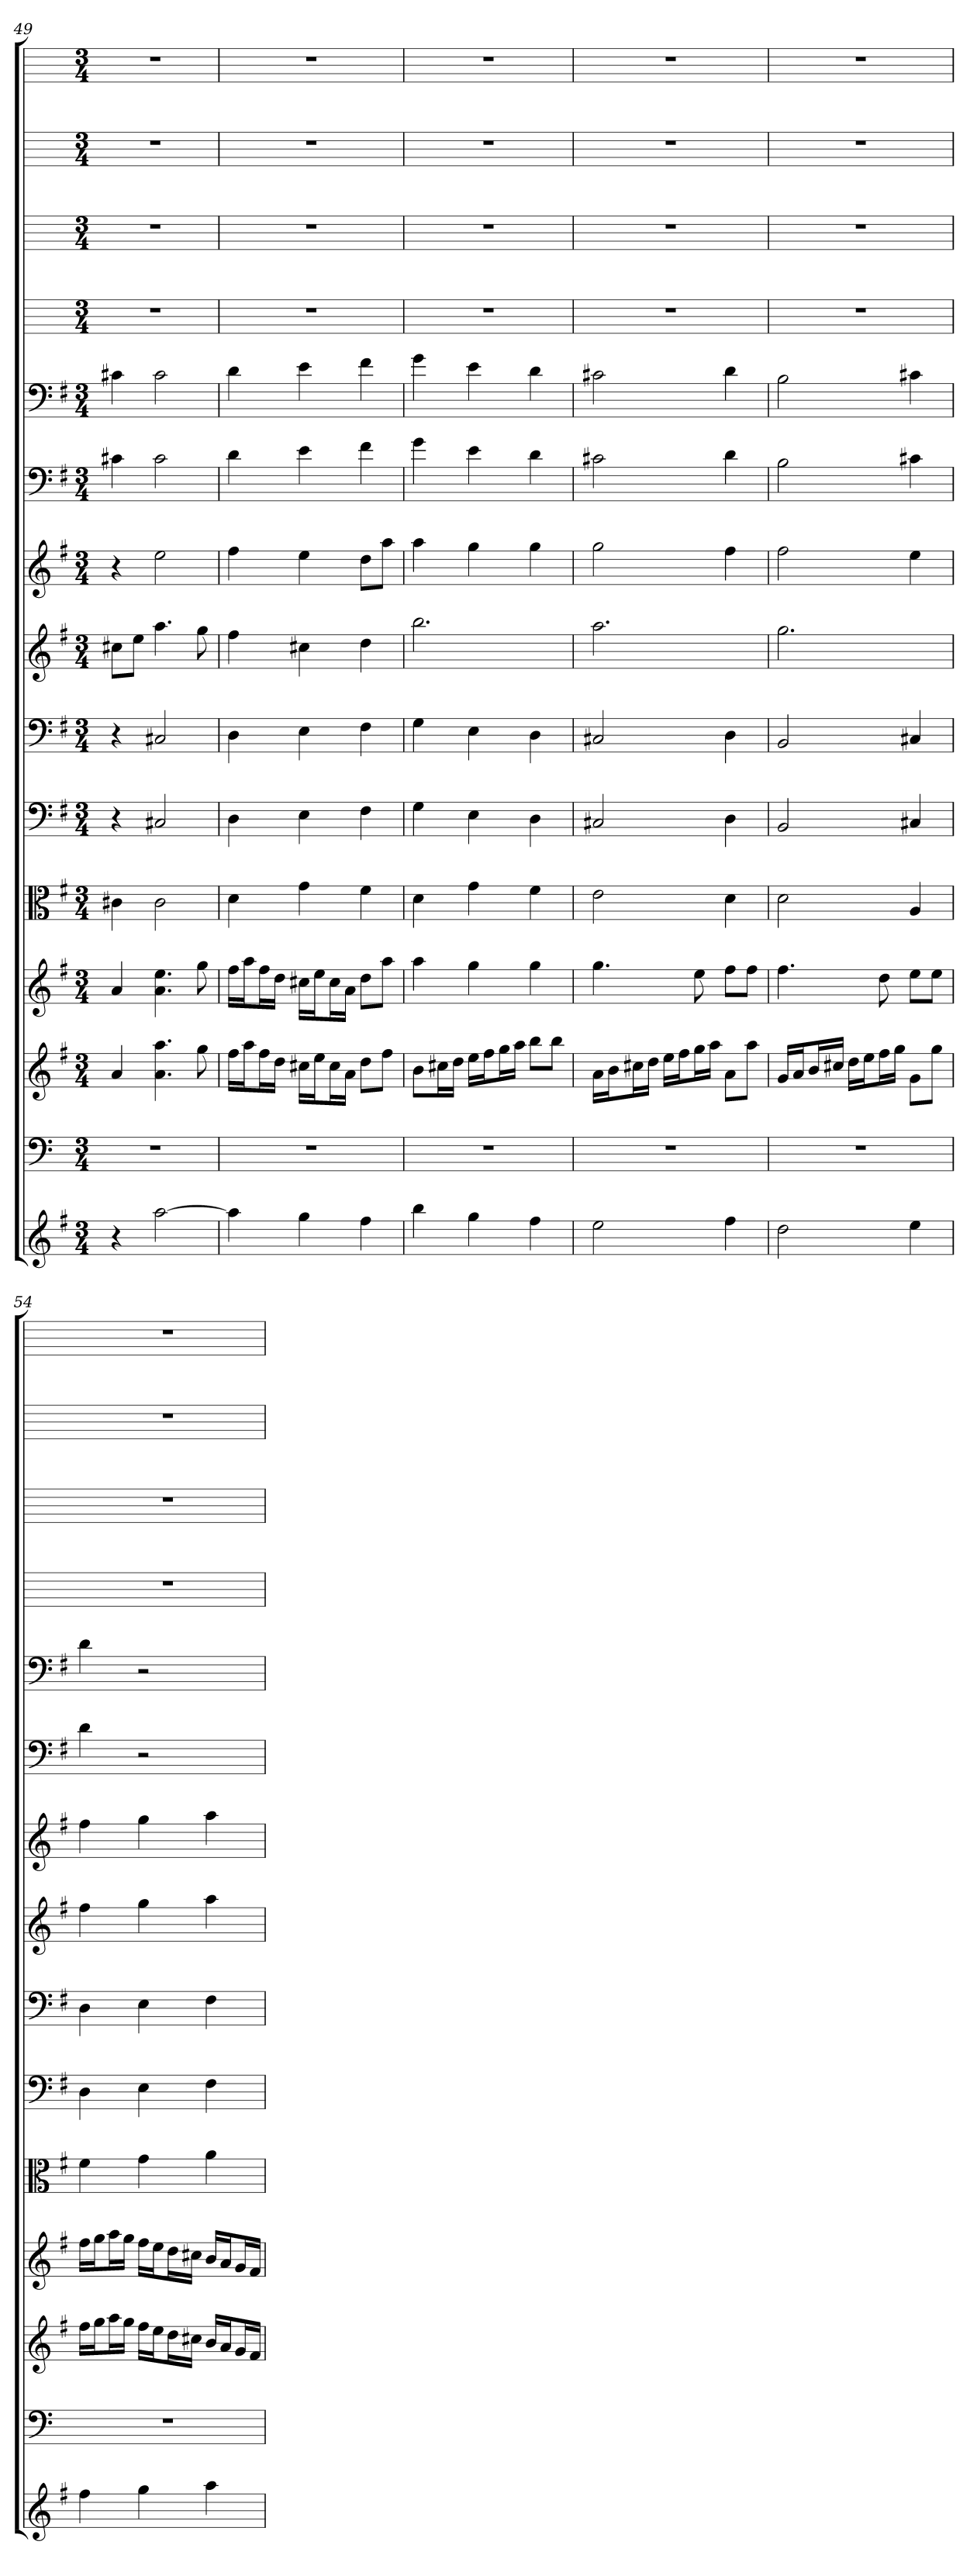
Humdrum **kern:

**kern	**kern	**kern	**kern	**kern	**kern	**kern	**kern	**kern	**kern	**kern	**kern	**kern	**kern	**kern
*part15	*part14	*part13	*part12	*part11	*part10	*part9	*part8	*part7	*part6	*part5	*part4	*part3	*part2	*part1
*staff15	*staff14	*staff13	*staff12	*staff11	*staff10	*staff9	*staff8	*staff7	*staff6	*staff5	*staff4	*staff3	*staff2	*staff1
*	*clefF4	*	*	*clefC3	*clefF4	*clefF4	*	*	*clefF4	*clefF4	*	*	*	*
*k[f#]	*k[]	*k[f#]	*k[f#]	*k[f#]	*k[f#]	*k[f#]	*k[f#]	*k[f#]	*k[f#]	*k[f#]	*k[]	*k[]	*k[]	*k[]
*M3/4	*M3/4	*M3/4	*M3/4	*M3/4	*M3/4	*M3/4	*M3/4	*M3/4	*M3/4	*M3/4	*M3/4	*M3/4	*M3/4	*M3/4
=49	=49	=49	=49	=49	=49	=49	=49	=49	=49	=49	=49	=49	=49	=49
4r	2.r	4a	4a	4c#X	4r	4r	8cc#XL	4r	4c#X	4c#X	2.r	2.r	2.r	2.r
.	.	.	.	.	.	.	8eeJ	.	.	.	.	.	.	.
[2aa	.	4.a 4.aa	4.a 4.ee	2c#	2C#X	2C#X	4.aa	2ee	2c#	2c#	.	.	.	.
.	.	8gg	8gg	.	.	.	8gg	.	.	.	.	.	.	.
=50	=50	=50	=50	=50	=50	=50	=50	=50	=50	=50	=50	=50	=50	=50
4aa]	2.r	16ff#LL	16ff#LL	4d	4D	4D	4ff#	4ff#	4d	4d	2.r	2.r	2.r	2.r
.	.	16aaJ	16aaJ	.	.	.	.	.	.	.	.	.	.	.
.	.	16ff#L	16ff#L	.	.	.	.	.	.	.	.	.	.	.
.	.	16ddJJ	16ddJJ	.	.	.	.	.	.	.	.	.	.	.
4gg	.	16cc#XLL	16cc#XLL	4g	4E	4E	4cc#X	4ee	4e	4e	.	.	.	.
.	.	16eeJ	16eeJ	.	.	.	.	.	.	.	.	.	.	.
.	.	16cc#L	16cc#L	.	.	.	.	.	.	.	.	.	.	.
.	.	16aJJ	16aJJ	.	.	.	.	.	.	.	.	.	.	.
4ff#	.	8ddL	8ddL	4f#	4F#	4F#	4dd	8ddL	4f#	4f#	.	.	.	.
.	.	8ff#J	8aaJ	.	.	.	.	8aaJ	.	.	.	.	.	.
=51	=51	=51	=51	=51	=51	=51	=51	=51	=51	=51	=51	=51	=51	=51
4bb	2.r	8bL	4aa	4d	4G	4G	2.bb	4aa	4g	4g	2.r	2.r	2.r	2.r
.	.	16cc#XL	.	.	.	.	.	.	.	.	.	.	.	.
.	.	16ddJJ	.	.	.	.	.	.	.	.	.	.	.	.
4gg	.	16eeLL	4gg	4g	4E	4E	.	4gg	4e	4e	.	.	.	.
.	.	16ff#J	.	.	.	.	.	.	.	.	.	.	.	.
.	.	16ggL	.	.	.	.	.	.	.	.	.	.	.	.
.	.	16aaJJ	.	.	.	.	.	.	.	.	.	.	.	.
4ff#	.	8bbL	4gg	4f#	4D	4D	.	4gg	4d	4d	.	.	.	.
.	.	8bbJ	.	.	.	.	.	.	.	.	.	.	.	.
=52	=52	=52	=52	=52	=52	=52	=52	=52	=52	=52	=52	=52	=52	=52
2ee	2.r	16aLL	4.gg	2e	2C#X	2C#X	2.aa	2gg	2c#X	2c#X	2.r	2.r	2.r	2.r
.	.	16bJ	.	.	.	.	.	.	.	.	.	.	.	.
.	.	16cc#XL	.	.	.	.	.	.	.	.	.	.	.	.
.	.	16ddJJ	.	.	.	.	.	.	.	.	.	.	.	.
.	.	16eeLL	.	.	.	.	.	.	.	.	.	.	.	.
.	.	16ff#J	.	.	.	.	.	.	.	.	.	.	.	.
.	.	16ggL	8ee	.	.	.	.	.	.	.	.	.	.	.
.	.	16aaJJ	.	.	.	.	.	.	.	.	.	.	.	.
4ff#	.	8aL	8ff#L	4d	4D	4D	.	4ff#	4d	4d	.	.	.	.
.	.	8aaJ	8ff#J	.	.	.	.	.	.	.	.	.	.	.
=53	=53	=53	=53	=53	=53	=53	=53	=53	=53	=53	=53	=53	=53	=53
2dd	2.r	16gLL	4.ff#	2d	2BB	2BB	2.gg	2ff#	2B	2B	2.r	2.r	2.r	2.r
.	.	16aJ	.	.	.	.	.	.	.	.	.	.	.	.
.	.	16bL	.	.	.	.	.	.	.	.	.	.	.	.
.	.	16cc#XJJ	.	.	.	.	.	.	.	.	.	.	.	.
.	.	16ddLL	.	.	.	.	.	.	.	.	.	.	.	.
.	.	16eeJ	.	.	.	.	.	.	.	.	.	.	.	.
.	.	16ff#L	8dd	.	.	.	.	.	.	.	.	.	.	.
.	.	16ggJJ	.	.	.	.	.	.	.	.	.	.	.	.
4ee	.	8gL	8eeL	4A	4C#X	4C#X	.	4ee	4c#X	4c#X	.	.	.	.
.	.	8ggJ	8eeJ	.	.	.	.	.	.	.	.	.	.	.
=54	=54	=54	=54	=54	=54	=54	=54	=54	=54	=54	=54	=54	=54	=54
4ff#	2.r	16ff#LL	16ff#LL	4f#	4D	4D	4ff#	4ff#	4d	4d	2.r	2.r	2.r	2.r
.	.	16ggJ	16ggJ	.	.	.	.	.	.	.	.	.	.	.
.	.	16aaL	16aaL	.	.	.	.	.	.	.	.	.	.	.
.	.	16ggJJ	16ggJJ	.	.	.	.	.	.	.	.	.	.	.
4gg	.	16ff#LL	16ff#LL	4g	4E	4E	4gg	4gg	2r	2r	.	.	.	.
.	.	16eeJ	16eeJ	.	.	.	.	.	.	.	.	.	.	.
.	.	16ddL	16ddL	.	.	.	.	.	.	.	.	.	.	.
.	.	16cc#XJJ	16cc#XJJ	.	.	.	.	.	.	.	.	.	.	.
4aa	.	16bLL	16bLL	4a	4F#	4F#	4aa	4aa	.	.	.	.	.	.
.	.	16aJ	16aJ	.	.	.	.	.	.	.	.	.	.	.
.	.	16gL	16gL	.	.	.	.	.	.	.	.	.	.	.
.	.	16f#JJ	16f#JJ	.	.	.	.	.	.	.	.	.	.	.
=	=	=	=	=	=	=	=	=	=	=	=	=	=	=
*-	*-	*-	*-	*-	*-	*-	*-	*-	*-	*-	*-	*-	*-	*-
